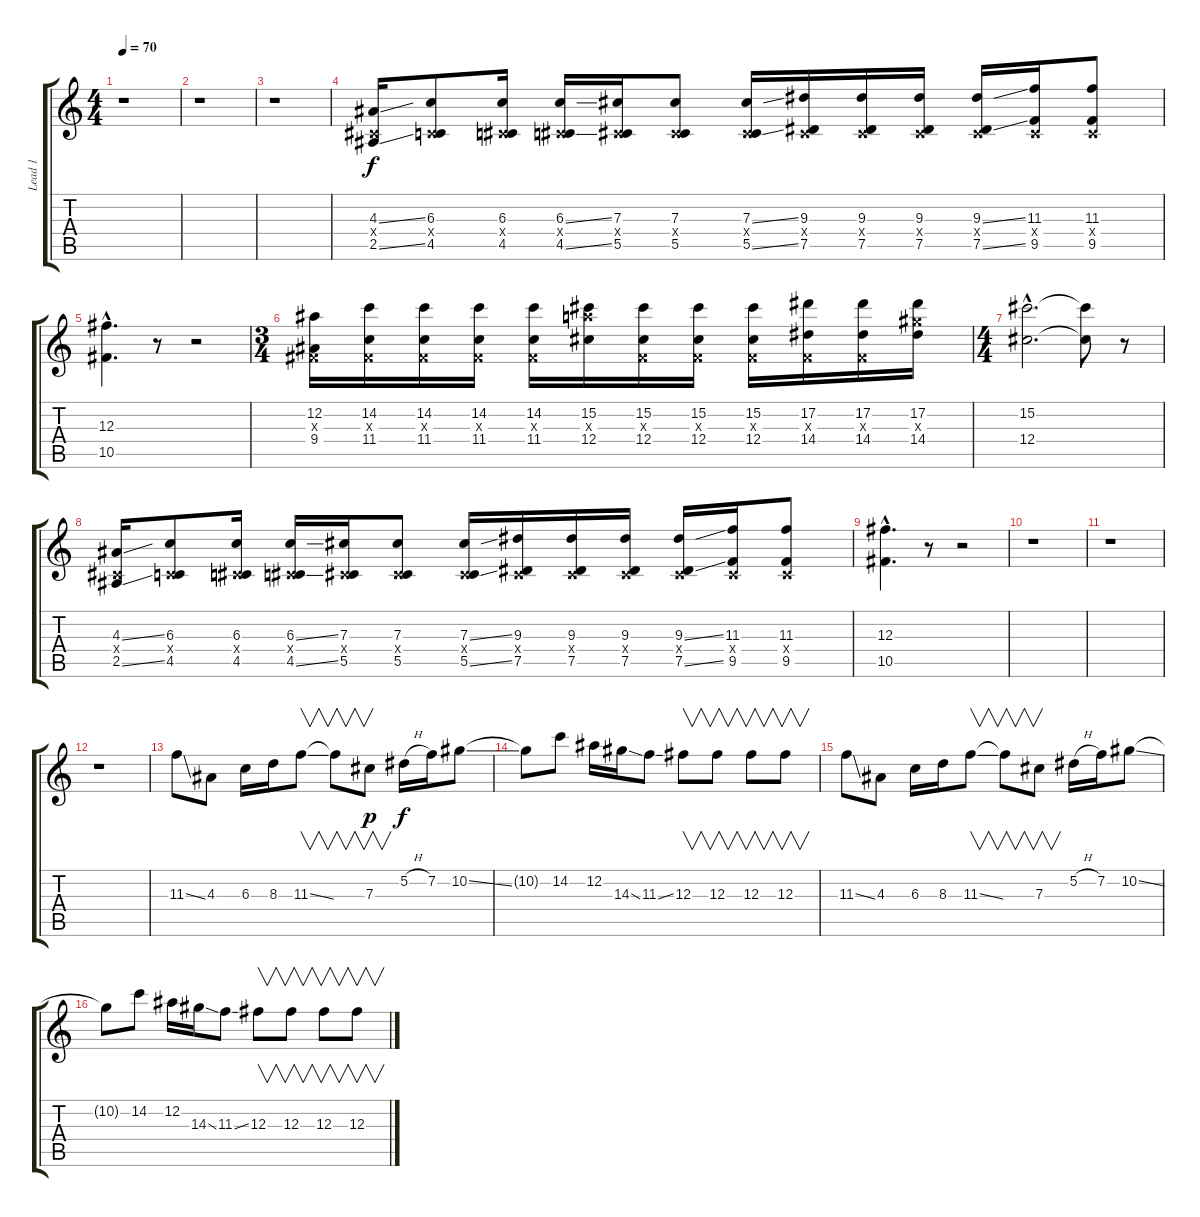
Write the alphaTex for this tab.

\track ("Lead 1" "Lead 1") {instrument distortionguitar}
\staff {score tabs}
\tuning (Eb4 Bb3 Gb3 Db3 Ab2 Eb2) {hide}
\ts (4 4)
\tempo 70
\clef g2
\ks c
r.1{dy f} |
r.1 |
r.1 |
(4.3{ss} 0.4{x} 2.5{ss}).16 (6.3 0.4{x} 4.5).8 (6.3 0.4{x} 4.5).16 (6.3{ss} 0.4{x} 4.5{ss}).16 (7.3 0.4{x} 5.5).16 (7.3 0.4{x} 5.5).8 (7.3{ss} 0.4{x} 5.5{ss}).16 (9.3 0.4{x} 7.5).16 (9.3 0.4{x} 7.5).16 (9.3 0.4{x} 7.5).16 (9.3{ss} 0.4{x} 7.5{ss}).16 (11.3 0.4{x} 9.5).16 (11.3 0.4{x} 9.5).8 |
(12.3{hac} 10.5{hac}).4{d} r.8 r.2 |
\ts (3 4)
(12.2 0.3{x} 9.4).16 (14.2 0.3{x} 11.4).16 (14.2 0.3{x} 11.4).16 (14.2 0.3{x} 11.4).16 (14.2 0.3{x} 11.4).16 (15.2 15.3{x} 12.4).16 (15.2 0.3{x} 12.4).16 (15.2 0.3{x} 12.4).16 (15.2 0.3{x} 12.4).16 (17.2 0.3{x} 14.4).16 (17.2 0.3{x} 14.4).16 (17.2 14.3{x} 14.4).16 |
\ts (4 4)
(15.2{hac} 12.4{hac}).2{d} (15.2{t} 12.4{t}).8 r.8 |
(4.3{ss} 0.4{x} 2.5{ss}).16 (6.3 0.4{x} 4.5).8 (6.3 0.4{x} 4.5).16 (6.3{ss} 0.4{x} 4.5{ss}).16 (7.3 0.4{x} 5.5).16 (7.3 0.4{x} 5.5).8 (7.3{ss} 0.4{x} 5.5{ss}).16 (9.3 0.4{x} 7.5).16 (9.3 0.4{x} 7.5).16 (9.3 0.4{x} 7.5).16 (9.3{ss} 0.4{x} 7.5{ss}).16 (11.3 0.4{x} 9.5).16 (11.3 0.4{x} 9.5).8 |
(12.3{hac} 10.5{hac}).4{d} r.8 r.2 |
r.1 |
r.1 |
r.1 |
11.3{ss}.8 4.3.8 6.3.16 8.3.16 11.3{ss}.8{v} 11.3{t}.8{v} 7.3.8{v dy p} 5.2{h}.16{dy f} 7.2.16 10.2{ss}.8 |
10.2{t}.8 14.2.8 12.2.16 14.3{ss}.16 11.3{ss}.8 12.3.8{v} 12.3.8{v} 12.3.8{v} 12.3.8{v} |
11.3{ss}.8 4.3.8 6.3.16 8.3.16 11.3{ss}.8{v} 11.3{t}.8{v} 7.3.8{v} 5.2{h}.16 7.2.16 10.2{ss}.8 |
10.2{t}.8 14.2.8 12.2.16 14.3{ss}.16 11.3{ss}.8 12.3.8{v} 12.3.8{v} 12.3.8{v} 12.3.8{v}
